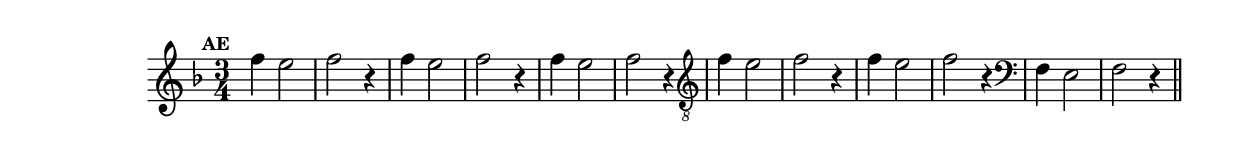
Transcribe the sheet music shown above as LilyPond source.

%% -*- coding: utf-8 -*-
\version "2.12.1"

%% \header { texidoc="Perguntas e Respostas"}

\relative c'' {

  \override Staff.TimeSignature #'style = #'()
  \time 3/4 
  \override Score.BarNumber #'transparent = ##t
  \override Score.RehearsalMark #'font-size = #-2
  \override Score.BarNumber #'transparent = ##t
  \set Score.markFormatter = #format-mark-numbers
  \key d \minor

  \mark 30

  %% CAVAQUINHO - BANJO
  \tag #'cv {
    f4 e2 | f r4 
  }

  %% BANDOLIM
  \tag #'bd {
    f4 e2 | f r4 
  }

  %% VIOLA
  \tag #'va {
    f4 e2 | f r4 
  }

  %% VIOLÃO TENOR
  \tag #'vt {
    \clef "G_8"
    f,4 e2 | f r4 
  }

  %% VIOLÃO
  \tag #'vi {
    \clef "G_8"
    f4 e2 | f r4 
  }

  %% BAIXO - BAIXOLÃO
  \tag #'bx {
    \clef bass
    f,4 e2 | f r4 
  }


  %% END DOCUMENT
  \bar "||"
}
